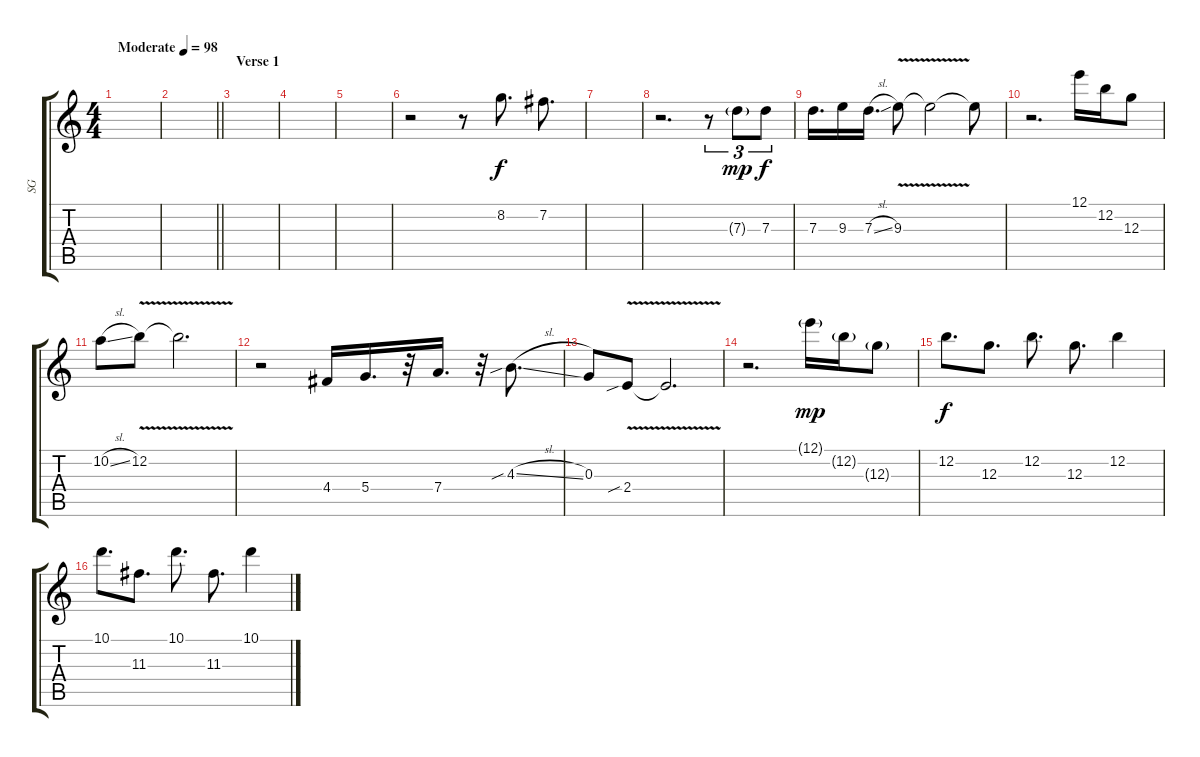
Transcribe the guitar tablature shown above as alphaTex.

\track ("SG" "SG") {instrument electricguitarjazz}
\staff {score tabs}
\tuning (E4 B3 G3 D3 A2 E2) {hide}
\ts (4 4)
\tempo (98 "Moderate")
\clef g2
\ks c
|
\barLineRight lightlight
|
\section ("" "Verse 1")
|
|
|
r.2 r.8 8.2.8{d} 7.2.8{d} |
|
r.2{d} r.8{tu (3 2)} 7.3{g}.8{tu (3 2) dy mp} 7.3.8{tu (3 2) dy f} |
7.3.16{d} 9.3.16 7.3{sl}.16{d} 9.3{v}.8 9.3{t}.2 9.3{t}.8 |
r.2{d} 12.1.16 12.2.16 12.3.8 |
10.2{sl}.8 12.2{v}.8 12.2{t}.2{d} |
r.2 4.4.16 5.4.16{d} r.32 7.4.16{d} r.32 4.3{sib sl}.8{d} |
0.3.8 2.4{v sib}.8 2.4{t}.2{d} |
r.2{d} 12.1{g}.16{dy mp} 12.2{g}.16 12.3{g}.8 |
12.2.8{d dy f} 12.3.8{d} 12.2.8{d} 12.3.8{d} 12.2.4 |
10.1.8{d} 11.3.8{d} 10.1.8{d} 11.3.8{d} 10.1.4
